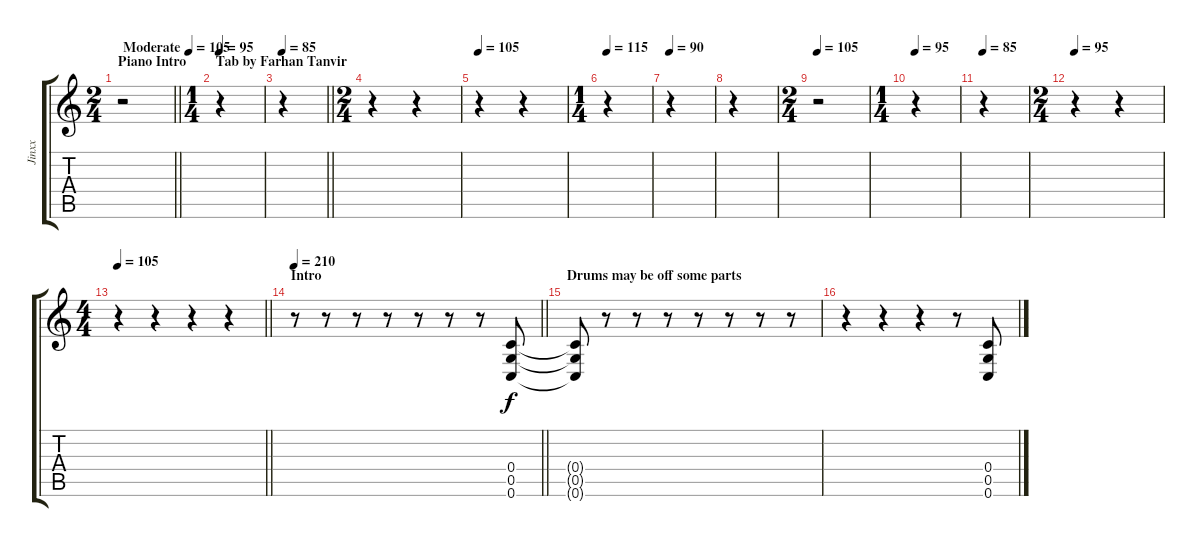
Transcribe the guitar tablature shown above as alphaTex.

\track ("Jinxx" "Jinxx") {instrument distortionguitar}
\staff {score tabs}
\tuning (D4 A3 F3 C3 G2 C2) {hide}
\ts (2 4)
\section ("" "Piano Intro")
\tempo (105 "Moderate")
\clef g2
\barLineRight lightlight
\ks c
r.2{dy f instrument distortionguitar} |
\ts (1 4)
\section ("" "Tab by Farhan Tanvir")
\tempo 95
r.4 |
\tempo 85
\barLineRight lightlight
r.4 |
\ts (2 4)
\section ("" "")
r.4 r.4 |
\tempo 105
r.4 r.4 |
\ts (1 4)
\tempo 115
r.4 |
\tempo 90
r.4 |
r.4 |
\ts (2 4)
\tempo 105
r.2 |
\ts (1 4)
\tempo 95
r.4 |
\tempo 85
r.4 |
\ts (2 4)
\tempo 95
r.4 r.4 |
\ts (4 4)
\tempo 105
\barLineRight lightlight
r.4 r.4 r.4 r.4 |
\section ("" "Intro")
\tempo 210
\barLineRight lightlight
r.8 r.8 r.8 r.8 r.8 r.8 r.8 (0.4 0.5 0.6).8 |
\section ("" "Drums may be off some parts")
(0.4{t} 0.5{t} 0.6{t}).8 r.8 r.8 r.8 r.8 r.8 r.8 r.8 |
r.4 r.4 r.4 r.8 (0.4 0.5 0.6).8
